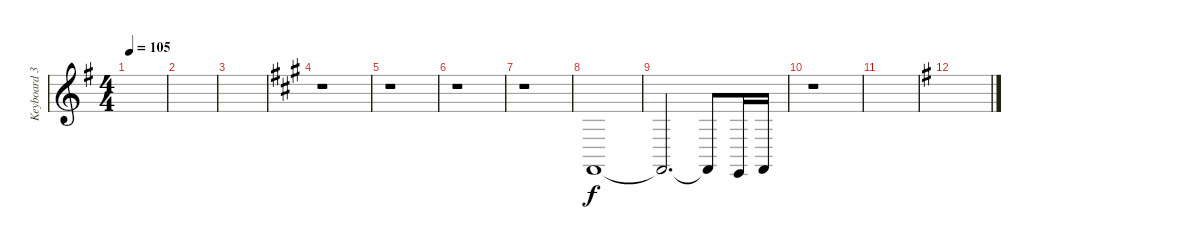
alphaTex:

\track ("Keyboard 3" "Keyboard 3") {instrument tremolostrings}
\staff {score}
\tuning (E4 B3 G3 D3 A2 E2) {hide}
\ts (4 4)
\tempo 105
\clef g2
\ks eminor
|
|
|
\ks f#minor
r.1 |
r.1 |
r.1 |
r.1 |
2.6.1 |
2.6{t}.2{d} 2.6{t}.8 0.6.16 2.6.16 |
r.1 |
|
\ks eminor
